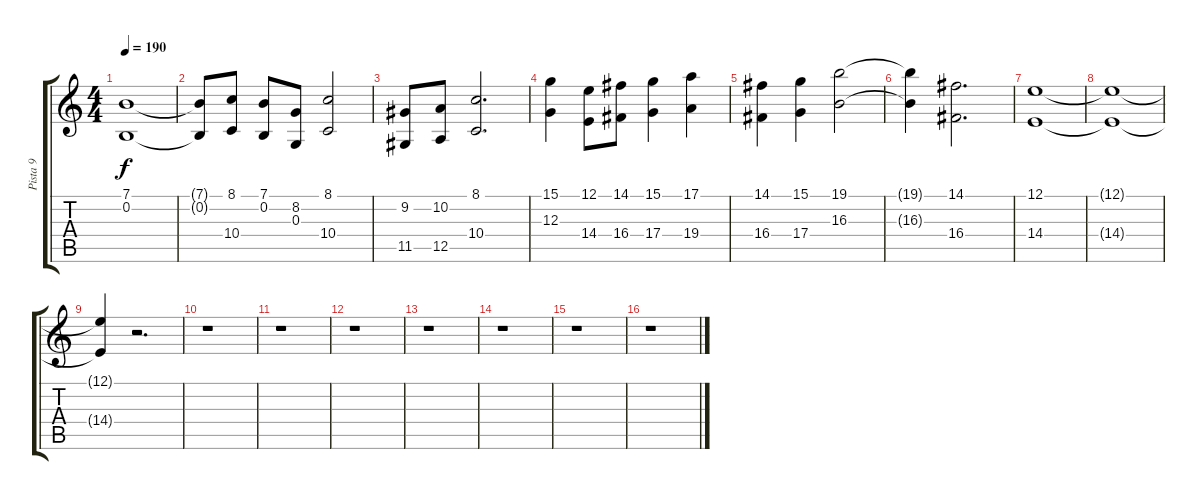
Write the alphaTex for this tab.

\track ("Pista 9" "Pista 9") {instrument choiraahs}
\staff {score tabs}
\tuning (E4 B3 G3 D3 A2 E2) {hide}
\ts (4 4)
\tempo 190
\clef g2
\ks c
(7.1 0.2).1{dy f} |
(7.1{t} 0.2{t}).8 (8.1 10.4).8 (7.1 0.2).8 (8.2 0.3).8 (8.1 10.4).2 |
(9.2 11.5).8 (10.2 12.5).8 (8.1 10.4).2{d} |
(15.1 12.3).4 (12.1 14.4).8 (14.1 16.4).8 (15.1 17.4).4 (17.1 19.4).4 |
(14.1 16.4).4 (15.1 17.4).4 (19.1 16.3).2 |
(19.1{t} 16.3{t}).4 (14.1 16.4).2{d} |
(12.1 14.4).1 |
(12.1{t} 14.4{t}).1 |
(12.1{t} 14.4{t}).4 r.2{d} |
r.1 |
r.1 |
r.1 |
r.1 |
r.1 |
r.1 |
r.1
